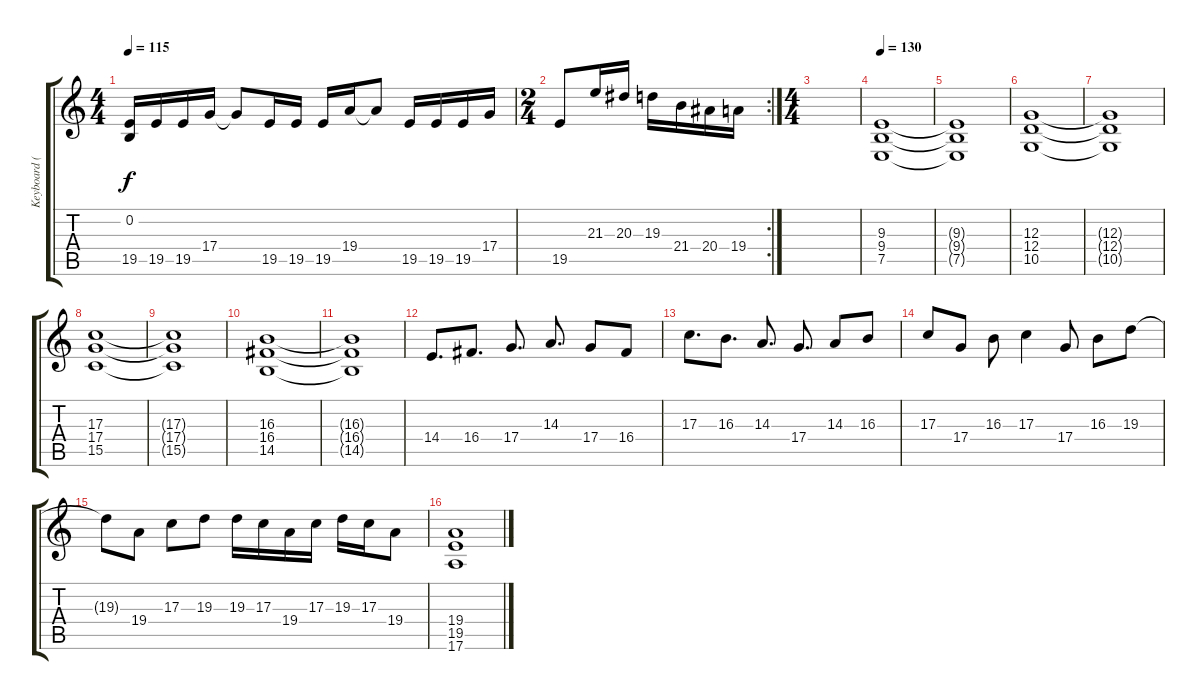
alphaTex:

\track ("Keyboard (Jakty)" "Keyboard (") {instrument stringensemble1}
\staff {score tabs}
\tuning (E4 B3 G3 D3 A2 E2) {hide}
\ts (4 4)
\tempo 115
\clef g2
\ks c
(0.2{t} 19.5).16{dy f instrument stringensemble1} 19.5.16 19.5.16 17.4.16 17.4{t}.8 19.5.16 19.5.16 19.5.16 19.4.16 19.4{t}.8 19.5.16 19.5.16 19.5.16 17.4.16 |
\rc 2
\ts (2 4)
19.5.8 21.3.16 20.3.16 19.3.16 21.4.16 20.4.16 19.4.16 |
\ts (4 4)
|
\tempo 130
(9.3 9.4 7.5).1 |
(9.3{t} 9.4{t} 7.5{t}).1 |
(12.3 12.4 10.5).1 |
(12.3{t} 12.4{t} 10.5{t}).1 |
(17.3 17.4 15.5).1 |
(17.3{t} 17.4{t} 15.5{t}).1 |
(16.3 16.4 14.5).1 |
(16.3{t} 16.4{t} 14.5{t}).1 |
14.4.8{d} 16.4.8{d} 17.4.8{d} 14.3.8{d} 17.4.8 16.4.8 |
17.3.8{d} 16.3.8{d} 14.3.8{d} 17.4.8{d} 14.3.8 16.3.8 |
17.3.8 17.4.8 16.3.8 17.3.4 17.4.8 16.3.8 19.3.8 |
19.3{t}.8 19.4.8 17.3.8 19.3.8 19.3.16 17.3.16 19.4.16 17.3.16 19.3.16 17.3.16 19.4.8 |
(19.4 19.5 17.6).1
